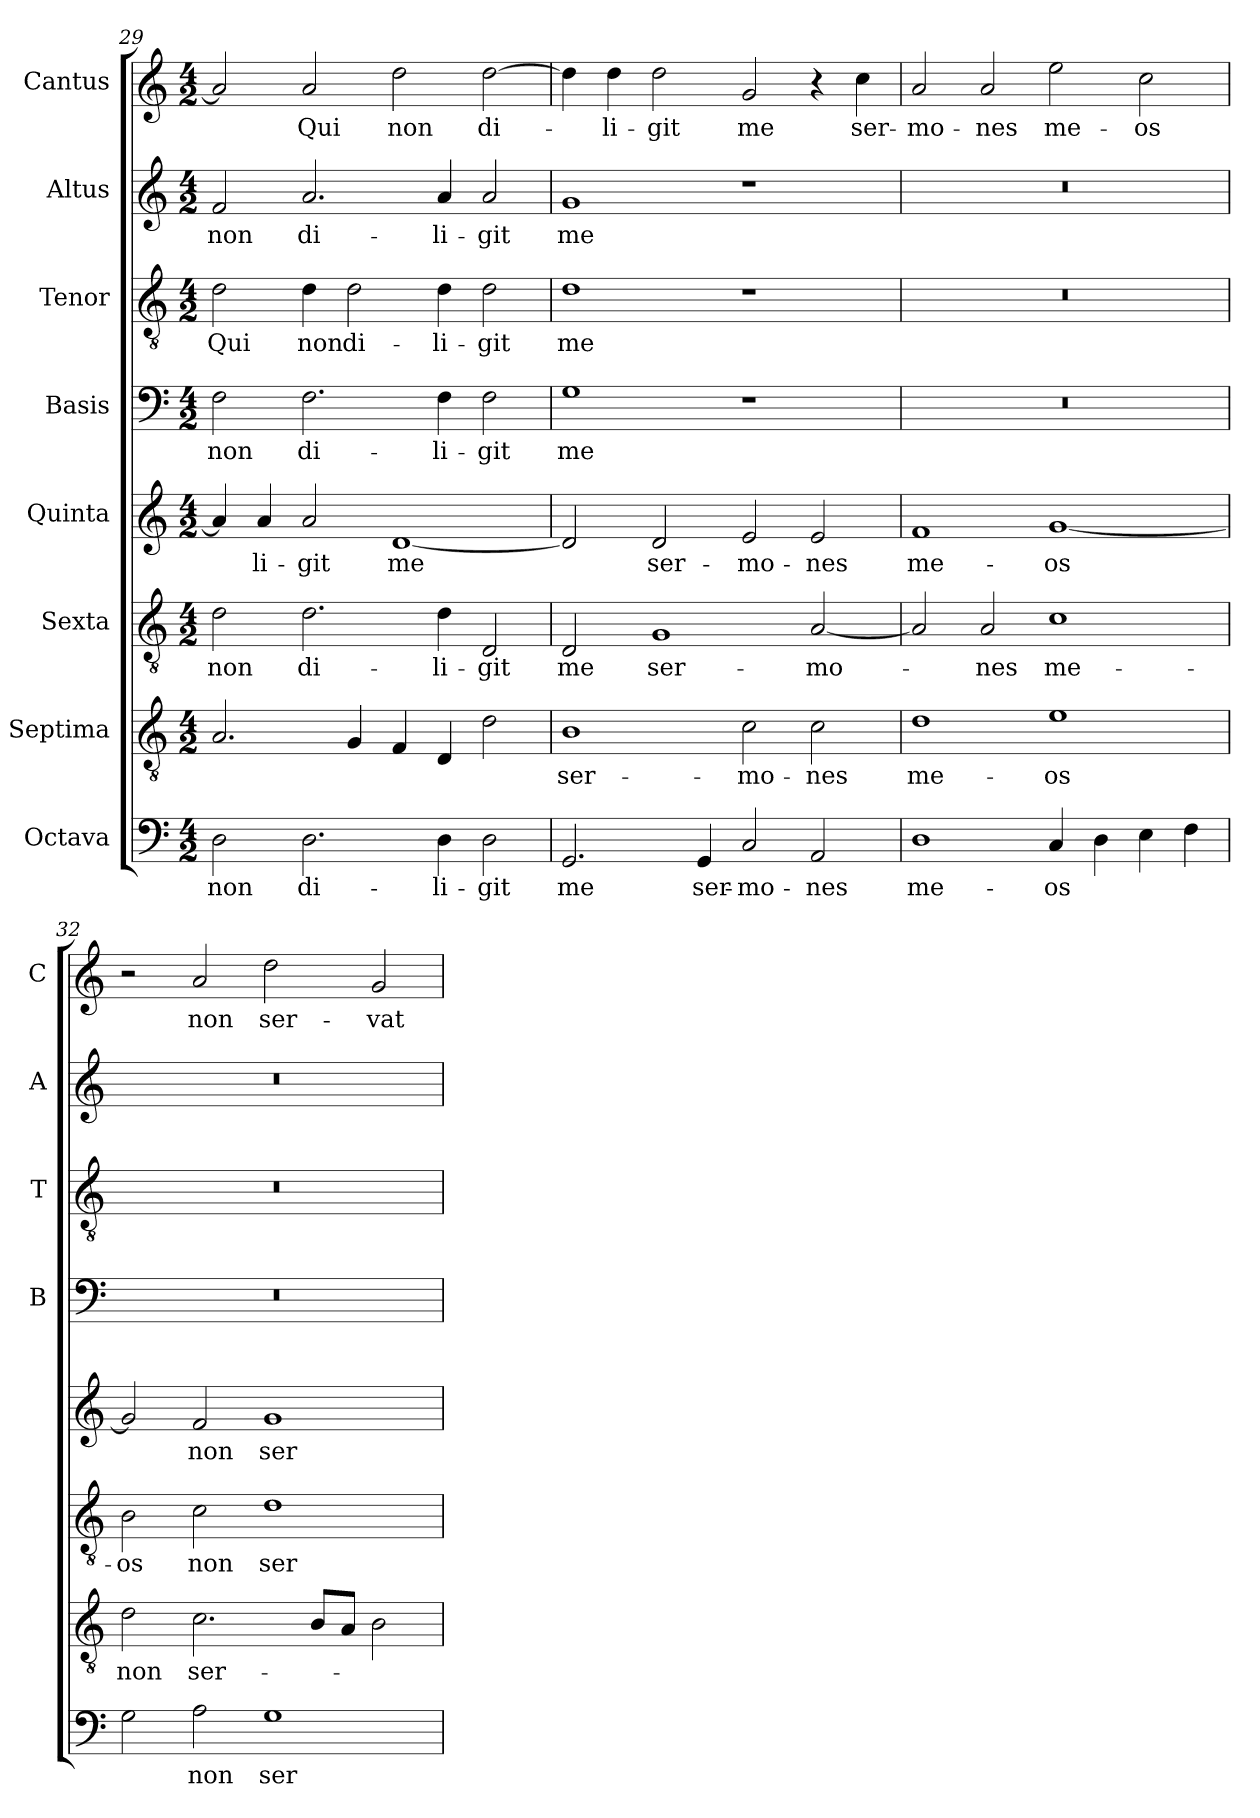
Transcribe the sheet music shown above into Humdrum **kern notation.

**kern	**text	**kern	**text	**kern	**text	**kern	**text	**kern	**text	**kern	**text	**kern	**text	**kern	**text
*part8	*part8	*part7	*part7	*part6	*part6	*part5	*part5	*part4	*part4	*part3	*part3	*part2	*part2	*part1	*part1
*staff8	*staff8	*staff7	*staff7	*staff6	*staff6	*staff5	*staff5	*staff4	*staff4	*staff3	*staff3	*staff2	*staff2	*staff1	*staff1
*I"Octava	*	*I"Septima	*	*I"Sexta	*	*I"Quinta	*	*I"Basis	*	*I"Tenor	*	*I"Altus	*	*I"Cantus	*
*	*	*	*	*	*	*	*	*I'B	*	*I'T	*	*I'A	*	*I'C	*
*clefF4	*	*clefGv2	*	*clefGv2	*	*clefG2	*	*clefF4	*	*clefGv2	*	*clefG2	*	*clefG2	*
*k[]	*	*k[]	*	*k[]	*	*k[]	*	*k[]	*	*k[]	*	*k[]	*	*k[]	*
*C:	*	*C:	*	*C:	*	*C:	*	*C:	*	*C:	*	*C:	*	*C:	*
*M4/2	*	*M4/2	*	*M4/2	*	*M4/2	*	*M4/2	*	*M4/2	*	*M4/2	*	*M4/2	*
=29	=29	=29	=29	=29	=29	=29	=29	=29	=29	=29	=29	=29	=29	=29	=29
!	!LO:LY:b	!	!	!	!LO:LY:b	!	!	!	!LO:LY:b	!	!LO:LY:b	!	!LO:LY:b	!	!
2D\	non	2.A/	.	2d\	non	4a/]	.	2F\	non	2d\	Qui	2f/	non	2a/]	.
!	!	!	!	!	!	!	!LO:LY:b	!	!	!	!	!	!	!	!
.	.	.	.	.	.	4a/	-li-	.	.	.	.	.	.	.	.
!	!LO:LY:b	!	!	!	!LO:LY:b	!	!LO:LY:b	!	!LO:LY:b	!	!LO:LY:b	!	!LO:LY:b	!	!LO:LY:b
2.D\	di-	.	.	2.d\	di-	2a/	-git	2.F\	di-	4d\	non	2.a/	di-	2a/	Qui
!	!	!	!	!	!	!	!	!	!	!	!LO:LY:b	!	!	!	!
.	.	4G/	.	.	.	.	.	.	.	2d\	di-	.	.	.	.
!	!	!	!	!	!	!	!LO:LY:b	!	!	!	!	!	!	!	!LO:LY:b
.	.	4F/	.	.	.	[1d	me	.	.	.	.	.	.	2dd\	non
!	!LO:LY:b	!	!	!	!LO:LY:b	!	!	!	!LO:LY:b	!	!LO:LY:b	!	!LO:LY:b	!	!
4D\	-li-	4D/	.	4d\	-li-	.	.	4F\	-li-	4d\	-li-	4a/	-li-	.	.
!	!LO:LY:b	!	!	!	!LO:LY:b	!	!	!	!LO:LY:b	!	!LO:LY:b	!	!LO:LY:b	!	!LO:LY:b
2D\	-git	2d\	.	2D/	-git	.	.	2F\	-git	2d\	-git	2a/	-git	[2dd\	di-
=30	=30	=30	=30	=30	=30	=30	=30	=30	=30	=30	=30	=30	=30	=30	=30
!	!LO:LY:b	!	!LO:LY:b	!	!LO:LY:b	!	!	!	!LO:LY:b	!	!LO:LY:b	!	!LO:LY:b	!	!
2.GG/	me	1B	ser-	2D/	me	2d/]	.	1G	me	1d	me	1g	me	4dd\]	.
!	!	!	!	!	!	!	!	!	!	!	!	!	!	!	!LO:LY:b
.	.	.	.	.	.	.	.	.	.	.	.	.	.	4dd\	-li-
!	!	!	!	!	!LO:LY:b	!	!LO:LY:b	!	!	!	!	!	!	!	!LO:LY:b
.	.	.	.	1G	ser-	2d/	ser-	.	.	.	.	.	.	2dd\	-git
!	!LO:LY:b	!	!	!	!	!	!	!	!	!	!	!	!	!	!
4GG/	ser-	.	.	.	.	.	.	.	.	.	.	.	.	.	.
!	!LO:LY:b	!	!LO:LY:b	!	!	!	!LO:LY:b	!	!	!	!	!	!	!	!LO:LY:b
2C/	-mo-	2c\	-mo-	.	.	2e/	-mo-	1r	.	1r	.	1r	.	2g/	me
!	!LO:LY:b	!	!LO:LY:b	!	!LO:LY:b	!	!LO:LY:b	!	!	!	!	!	!	!	!
2AA/	-nes	2c\	-nes	[2A/	-mo-	2e/	-nes	.	.	.	.	.	.	4r	.
!	!	!	!	!	!	!	!	!	!	!	!	!	!	!	!LO:LY:b
.	.	.	.	.	.	.	.	.	.	.	.	.	.	4cc\	ser-
=31	=31	=31	=31	=31	=31	=31	=31	=31	=31	=31	=31	=31	=31	=31	=31
!	!LO:LY:b	!	!LO:LY:b	!	!	!	!LO:LY:b	!	!	!	!	!	!	!	!LO:LY:b
1D	me-	1d	me-	2A/]	.	1f	me-	0r	.	0r	.	0r	.	2a/	-mo-
!	!	!	!	!	!LO:LY:b	!	!	!	!	!	!	!	!	!	!LO:LY:b
.	.	.	.	2A/	-nes	.	.	.	.	.	.	.	.	2a/	-nes
!	!LO:LY:b	!	!LO:LY:b	!	!LO:LY:b	!	!LO:LY:b	!	!	!	!	!	!	!	!LO:LY:b
4C/	-os	1e	-os	1c	me-	[1g	-os	.	.	.	.	.	.	2ee\	me-
4D\	.	.	.	.	.	.	.	.	.	.	.	.	.	.	.
!	!	!	!	!	!	!	!	!	!	!	!	!	!	!	!LO:LY:b
4E\	.	.	.	.	.	.	.	.	.	.	.	.	.	2cc\	-os
4F\	.	.	.	.	.	.	.	.	.	.	.	.	.	.	.
!!LO:PB:g=z
=32	=32	=32	=32	=32	=32	=32	=32	=32	=32	=32	=32	=32	=32	=32	=32
!	!	!	!LO:LY:b	!	!LO:LY:b	!	!	!	!	!	!	!	!	!	!
2G\	.	2d\	non	2B\	-os	2g/]	.	0r	.	0r	.	0r	.	2r	.
!	!LO:LY:b	!	!LO:LY:b	!	!LO:LY:b	!	!LO:LY:b	!	!	!	!	!	!	!	!LO:LY:b
2A\	non	2.c\	ser-	2c\	non	2f/	non	.	.	.	.	.	.	2a/	non
!	!LO:LY:b	!	!	!	!LO:LY:b	!	!LO:LY:b	!	!	!	!	!	!	!	!LO:LY:b
1G	ser-	.	.	1d	ser-	1g	ser-	.	.	.	.	.	.	2dd\	ser-
.	.	8B/L	.	.	.	.	.	.	.	.	.	.	.	.	.
.	.	8A/J	.	.	.	.	.	.	.	.	.	.	.	.	.
!	!	!	!	!	!	!	!	!	!	!	!	!	!	!	!LO:LY:b
.	.	2B\	.	.	.	.	.	.	.	.	.	.	.	2g/	-vat
=	=	=	=	=	=	=	=	=	=	=	=	=	=	=	=
*-	*-	*-	*-	*-	*-	*-	*-	*-	*-	*-	*-	*-	*-	*-	*-
